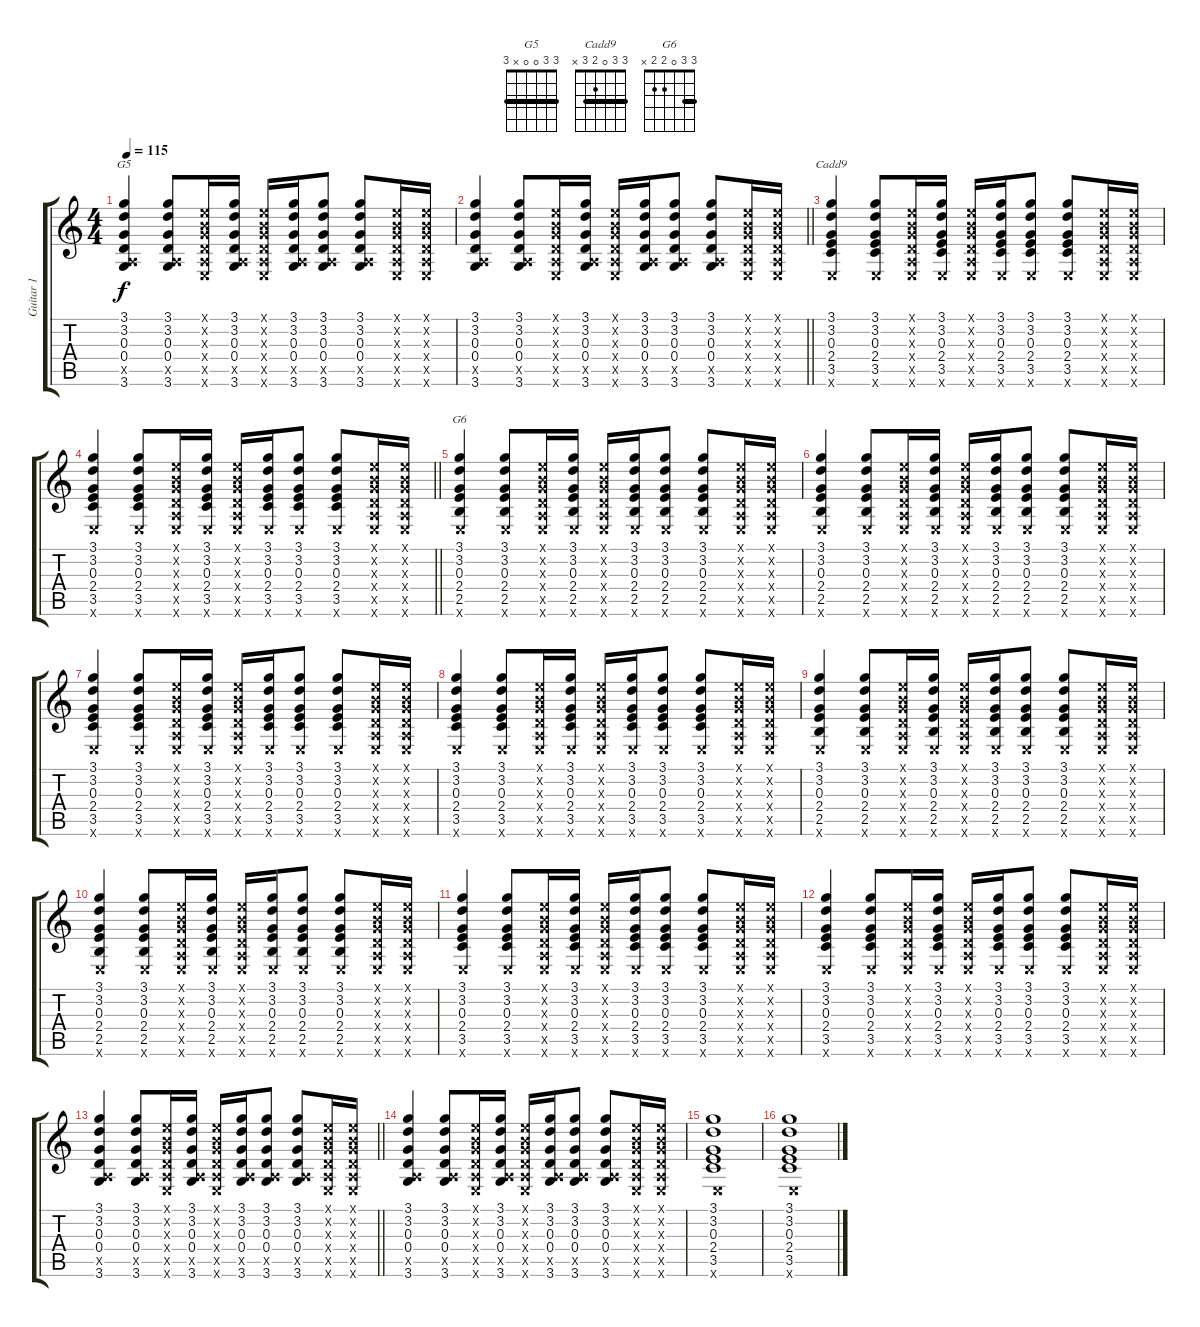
\track ("Guitar 1" "Guitar 1") {instrument acousticguitarsteel}
\staff {score tabs}
\tuning (E4 B3 G3 D3 A2 E2) {hide}
\chord ("G5" 3 3 0 0 x 3) {barre 3}
\chord ("Cadd9" 3 3 0 2 3 x) {barre 3}
\chord ("G6" 3 3 0 2 2 x) {barre 3}
\ts (4 4)
\tempo 115
\clef g2
\ks c
(3.1 3.2 0.3 0.4 0.5{x} 3.6).4{ch "G5" dy f} (3.1 3.2 0.3 0.4 0.5{x} 3.6).8 (0.1{x} 0.2{x} 0.3{x} 0.4{x} 0.5{x} 0.6{x}).16 (3.1 3.2 0.3 0.4 0.5{x} 3.6).16 (0.1{x} 0.2{x} 0.3{x} 0.4{x} 0.5{x} 0.6{x}).16 (3.1 3.2 0.3 0.4 0.5{x} 3.6).16 (3.1 3.2 0.3 0.4 0.5{x} 3.6).8 (3.1 3.2 0.3 0.4 0.5{x} 3.6).8 (0.1{x} 0.2{x} 0.3{x} 0.4{x} 0.5{x} 0.6{x}).16 (0.1{x} 0.2{x} 0.3{x} 0.4{x} 0.5{x} 0.6{x}).16 |
\barLineRight lightlight
(3.1 3.2 0.3 0.4 0.5{x} 3.6).4 (3.1 3.2 0.3 0.4 0.5{x} 3.6).8 (0.1{x} 0.2{x} 0.3{x} 0.4{x} 0.5{x} 0.6{x}).16 (3.1 3.2 0.3 0.4 0.5{x} 3.6).16 (0.1{x} 0.2{x} 0.3{x} 0.4{x} 0.5{x} 0.6{x}).16 (3.1 3.2 0.3 0.4 0.5{x} 3.6).16 (3.1 3.2 0.3 0.4 0.5{x} 3.6).8 (3.1 3.2 0.3 0.4 0.5{x} 3.6).8 (0.1{x} 0.2{x} 0.3{x} 0.4{x} 0.5{x} 0.6{x}).16 (0.1{x} 0.2{x} 0.3{x} 0.4{x} 0.5{x} 0.6{x}).16 |
(3.1 3.2 0.3 2.4 3.5 0.6{x}).4{ch "Cadd9"} (3.1 3.2 0.3 2.4 3.5 0.6{x}).8 (0.1{x} 0.2{x} 0.3{x} 0.4{x} 0.5{x} 0.6{x}).16 (3.1 3.2 0.3 2.4 3.5 0.6{x}).16 (0.1{x} 0.2{x} 0.3{x} 0.4{x} 0.5{x} 0.6{x}).16 (3.1 3.2 0.3 2.4 3.5 0.6{x}).16 (3.1 3.2 0.3 2.4 3.5 0.6{x}).8 (3.1 3.2 0.3 2.4 3.5 0.6{x}).8 (0.1{x} 0.2{x} 0.3{x} 0.4{x} 0.5{x} 0.6{x}).16 (0.1{x} 0.2{x} 0.3{x} 0.4{x} 0.5{x} 0.6{x}).16 |
\barLineRight lightlight
(3.1 3.2 0.3 2.4 3.5 0.6{x}).4 (3.1 3.2 0.3 2.4 3.5 0.6{x}).8 (0.1{x} 0.2{x} 0.3{x} 0.4{x} 0.5{x} 0.6{x}).16 (3.1 3.2 0.3 2.4 3.5 0.6{x}).16 (0.1{x} 0.2{x} 0.3{x} 0.4{x} 0.5{x} 0.6{x}).16 (3.1 3.2 0.3 2.4 3.5 0.6{x}).16 (3.1 3.2 0.3 2.4 3.5 0.6{x}).8 (3.1 3.2 0.3 2.4 3.5 0.6{x}).8 (0.1{x} 0.2{x} 0.3{x} 0.4{x} 0.5{x} 0.6{x}).16 (0.1{x} 0.2{x} 0.3{x} 0.4{x} 0.5{x} 0.6{x}).16 |
(3.1 3.2 0.3 2.4 2.5 0.6{x}).4{ch "G6"} (3.1 3.2 0.3 2.4 2.5 0.6{x}).8 (0.1{x} 0.2{x} 0.3{x} 0.4{x} 0.5{x} 0.6{x}).16 (3.1 3.2 0.3 2.4 2.5 0.6{x}).16 (0.1{x} 0.2{x} 0.3{x} 0.4{x} 0.5{x} 0.6{x}).16 (3.1 3.2 0.3 2.4 2.5 0.6{x}).16 (3.1 3.2 0.3 2.4 2.5 0.6{x}).8 (3.1 3.2 0.3 2.4 2.5 0.6{x}).8 (0.1{x} 0.2{x} 0.3{x} 0.4{x} 0.5{x} 0.6{x}).16 (0.1{x} 0.2{x} 0.3{x} 0.4{x} 0.5{x} 0.6{x}).16 |
(3.1 3.2 0.3 2.4 2.5 0.6{x}).4 (3.1 3.2 0.3 2.4 2.5 0.6{x}).8 (0.1{x} 0.2{x} 0.3{x} 0.4{x} 0.5{x} 0.6{x}).16 (3.1 3.2 0.3 2.4 2.5 0.6{x}).16 (0.1{x} 0.2{x} 0.3{x} 0.4{x} 0.5{x} 0.6{x}).16 (3.1 3.2 0.3 2.4 2.5 0.6{x}).16 (3.1 3.2 0.3 2.4 2.5 0.6{x}).8 (3.1 3.2 0.3 2.4 2.5 0.6{x}).8 (0.1{x} 0.2{x} 0.3{x} 0.4{x} 0.5{x} 0.6{x}).16 (0.1{x} 0.2{x} 0.3{x} 0.4{x} 0.5{x} 0.6{x}).16 |
(3.1 3.2 0.3 2.4 3.5 0.6{x}).4 (3.1 3.2 0.3 2.4 3.5 0.6{x}).8 (0.1{x} 0.2{x} 0.3{x} 0.4{x} 0.5{x} 0.6{x}).16 (3.1 3.2 0.3 2.4 3.5 0.6{x}).16 (0.1{x} 0.2{x} 0.3{x} 0.4{x} 0.5{x} 0.6{x}).16 (3.1 3.2 0.3 2.4 3.5 0.6{x}).16 (3.1 3.2 0.3 2.4 3.5 0.6{x}).8 (3.1 3.2 0.3 2.4 3.5 0.6{x}).8 (0.1{x} 0.2{x} 0.3{x} 0.4{x} 0.5{x} 0.6{x}).16 (0.1{x} 0.2{x} 0.3{x} 0.4{x} 0.5{x} 0.6{x}).16 |
(3.1 3.2 0.3 2.4 3.5 0.6{x}).4 (3.1 3.2 0.3 2.4 3.5 0.6{x}).8 (0.1{x} 0.2{x} 0.3{x} 0.4{x} 0.5{x} 0.6{x}).16 (3.1 3.2 0.3 2.4 3.5 0.6{x}).16 (0.1{x} 0.2{x} 0.3{x} 0.4{x} 0.5{x} 0.6{x}).16 (3.1 3.2 0.3 2.4 3.5 0.6{x}).16 (3.1 3.2 0.3 2.4 3.5 0.6{x}).8 (3.1 3.2 0.3 2.4 3.5 0.6{x}).8 (0.1{x} 0.2{x} 0.3{x} 0.4{x} 0.5{x} 0.6{x}).16 (0.1{x} 0.2{x} 0.3{x} 0.4{x} 0.5{x} 0.6{x}).16 |
(3.1 3.2 0.3 2.4 2.5 0.6{x}).4 (3.1 3.2 0.3 2.4 2.5 0.6{x}).8 (0.1{x} 0.2{x} 0.3{x} 0.4{x} 0.5{x} 0.6{x}).16 (3.1 3.2 0.3 2.4 2.5 0.6{x}).16 (0.1{x} 0.2{x} 0.3{x} 0.4{x} 0.5{x} 0.6{x}).16 (3.1 3.2 0.3 2.4 2.5 0.6{x}).16 (3.1 3.2 0.3 2.4 2.5 0.6{x}).8 (3.1 3.2 0.3 2.4 2.5 0.6{x}).8 (0.1{x} 0.2{x} 0.3{x} 0.4{x} 0.5{x} 0.6{x}).16 (0.1{x} 0.2{x} 0.3{x} 0.4{x} 0.5{x} 0.6{x}).16 |
(3.1 3.2 0.3 2.4 2.5 0.6{x}).4 (3.1 3.2 0.3 2.4 2.5 0.6{x}).8 (0.1{x} 0.2{x} 0.3{x} 0.4{x} 0.5{x} 0.6{x}).16 (3.1 3.2 0.3 2.4 2.5 0.6{x}).16 (0.1{x} 0.2{x} 0.3{x} 0.4{x} 0.5{x} 0.6{x}).16 (3.1 3.2 0.3 2.4 2.5 0.6{x}).16 (3.1 3.2 0.3 2.4 2.5 0.6{x}).8 (3.1 3.2 0.3 2.4 2.5 0.6{x}).8 (0.1{x} 0.2{x} 0.3{x} 0.4{x} 0.5{x} 0.6{x}).16 (0.1{x} 0.2{x} 0.3{x} 0.4{x} 0.5{x} 0.6{x}).16 |
(3.1 3.2 0.3 2.4 3.5 0.6{x}).4 (3.1 3.2 0.3 2.4 3.5 0.6{x}).8 (0.1{x} 0.2{x} 0.3{x} 0.4{x} 0.5{x} 0.6{x}).16 (3.1 3.2 0.3 2.4 3.5 0.6{x}).16 (0.1{x} 0.2{x} 0.3{x} 0.4{x} 0.5{x} 0.6{x}).16 (3.1 3.2 0.3 2.4 3.5 0.6{x}).16 (3.1 3.2 0.3 2.4 3.5 0.6{x}).8 (3.1 3.2 0.3 2.4 3.5 0.6{x}).8 (0.1{x} 0.2{x} 0.3{x} 0.4{x} 0.5{x} 0.6{x}).16 (0.1{x} 0.2{x} 0.3{x} 0.4{x} 0.5{x} 0.6{x}).16 |
(3.1 3.2 0.3 2.4 3.5 0.6{x}).4 (3.1 3.2 0.3 2.4 3.5 0.6{x}).8 (0.1{x} 0.2{x} 0.3{x} 0.4{x} 0.5{x} 0.6{x}).16 (3.1 3.2 0.3 2.4 3.5 0.6{x}).16 (0.1{x} 0.2{x} 0.3{x} 0.4{x} 0.5{x} 0.6{x}).16 (3.1 3.2 0.3 2.4 3.5 0.6{x}).16 (3.1 3.2 0.3 2.4 3.5 0.6{x}).8 (3.1 3.2 0.3 2.4 3.5 0.6{x}).8 (0.1{x} 0.2{x} 0.3{x} 0.4{x} 0.5{x} 0.6{x}).16 (0.1{x} 0.2{x} 0.3{x} 0.4{x} 0.5{x} 0.6{x}).16 |
\barLineRight lightlight
(3.1 3.2 0.3 0.4 0.5{x} 3.6).4 (3.1 3.2 0.3 0.4 0.5{x} 3.6).8 (0.1{x} 0.2{x} 0.3{x} 0.4{x} 0.5{x} 0.6{x}).16 (3.1 3.2 0.3 0.4 0.5{x} 3.6).16 (0.1{x} 0.2{x} 0.3{x} 0.4{x} 0.5{x} 0.6{x}).16 (3.1 3.2 0.3 0.4 0.5{x} 3.6).16 (3.1 3.2 0.3 0.4 0.5{x} 3.6).8 (3.1 3.2 0.3 0.4 0.5{x} 3.6).8 (0.1{x} 0.2{x} 0.3{x} 0.4{x} 0.5{x} 0.6{x}).16 (0.1{x} 0.2{x} 0.3{x} 0.4{x} 0.5{x} 0.6{x}).16 |
(3.1 3.2 0.3 0.4 0.5{x} 3.6).4 (3.1 3.2 0.3 0.4 0.5{x} 3.6).8 (0.1{x} 0.2{x} 0.3{x} 0.4{x} 0.5{x} 0.6{x}).16 (3.1 3.2 0.3 0.4 0.5{x} 3.6).16 (0.1{x} 0.2{x} 0.3{x} 0.4{x} 0.5{x} 0.6{x}).16 (3.1 3.2 0.3 0.4 0.5{x} 3.6).16 (3.1 3.2 0.3 0.4 0.5{x} 3.6).8 (3.1 3.2 0.3 0.4 0.5{x} 3.6).8 (0.1{x} 0.2{x} 0.3{x} 0.4{x} 0.5{x} 0.6{x}).16 (0.1{x} 0.2{x} 0.3{x} 0.4{x} 0.5{x} 0.6{x}).16 |
(3.1 3.2 0.3 2.4 3.5 0.6{x}).1 |
(3.1 3.2 0.3 2.4 3.5 0.6{x}).1
